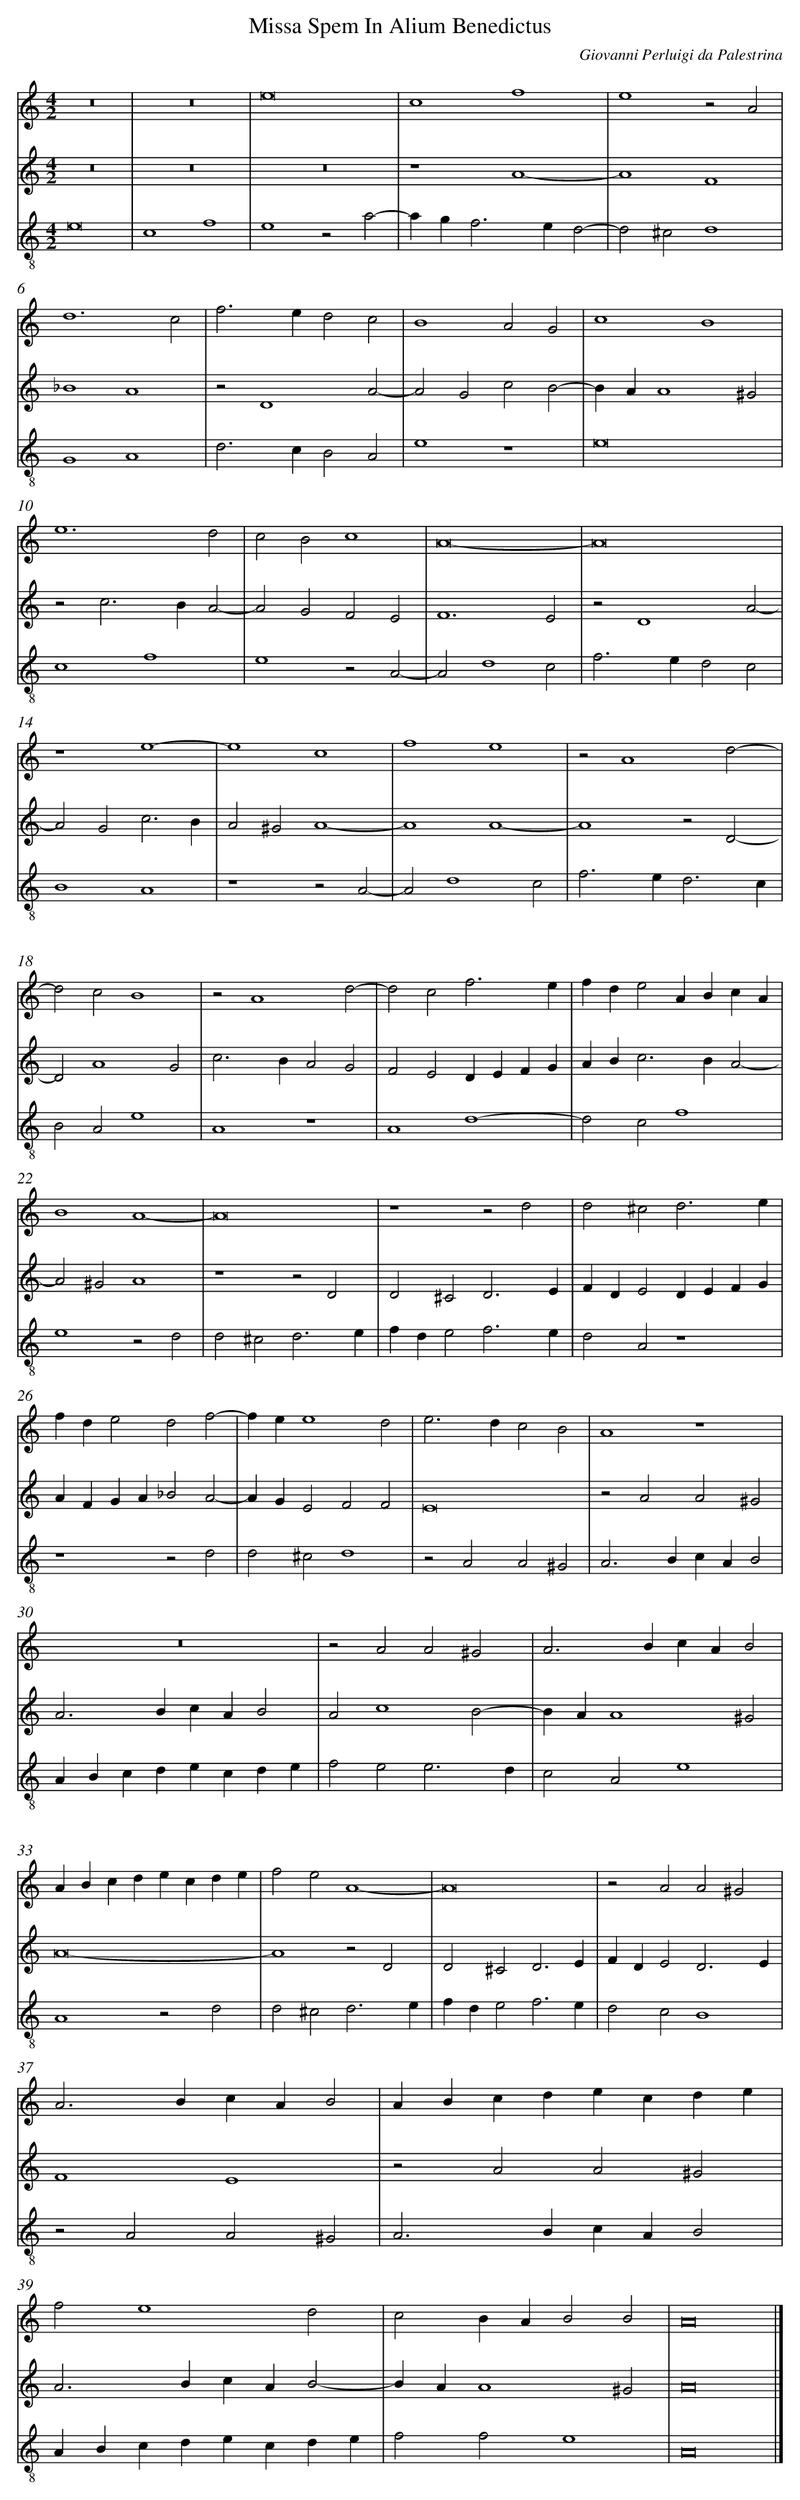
X:1
T: Missa Spem In Alium Benedictus
C: Giovanni Perluigi da Palestrina
L: 1/4
M: 4/2
V: 1 clef=treble
V: 2 clef=treble
V: 3 clef=treble-8
K: C
[V:1] z8 |
[V:2] z8 |
[V:3] e8 |
[V:1] z8 |
[V:2] z8 |
[V:3] c4f4 |
[V:1] e8 |
[V:2] z8 |
[V:3] e4z2a2- |
[V:1] c4f4 |
[V:2] z4A4- |
[V:3] ag2<f2ed2- |
[V:1] e4z2A2 |
[V:2] A4F4 |
[V:3] d2^c2d4 |
[V:1] d6c2 |
[V:2] _B4A4 |
[V:3] G4A4 |
[V:1] f2>e2d2c2 |
[V:2] z2D4A2- |
[V:3] d2>c2B2A2 |
[V:1] B4A2G2 |
[V:2] A2G2c2B2- |
[V:3] e4z4 |
[V:1] c4B4 |
[V:2] BAA4^G2 |
[V:3] e8 |
[V:1] e6d2 |
[V:2] z2c2>B2A2- |
[V:3] c4f4 |
[V:1] c2B2c4 |
[V:2] A2G2F2E2 |
[V:3] e4z2A2- |
[V:1] A8- |
[V:2] F6E2 |
[V:3] A2d4c2 |
[V:1] A8 |
[V:2] z2D4A2- |
[V:3] f2>e2d2c2 |
[V:1] z4e4- |
[V:2] A2G2c3B |
[V:3] B4A4 |
[V:1] e4c4 |
[V:2] A2^G2A4- |
[V:3] z4z2A2- |
[V:1] f4e4 |
[V:2] A4A4- |
[V:3] A2d4c2 |
[V:1] z2A4d2- |
[V:2] A4z2D2- |
[V:3] f2>e2d3c |
[V:1] d2c2B4 |
[V:2] D2A4G2 |
[V:3] B2A2e4 |
[V:1] z2A4d2- |
[V:2] c2>B2A2G2 |
[V:3] A4z4 |
[V:1] d2c2f3e |
[V:2] F2E2DEFG |
[V:3] A4d4- |
[V:1] fde2ABcA |
[V:2] AB2<c2BA2- |
[V:3] d2c2f4 |
[V:1] B4A4- |
[V:2] A2^G2A4 |
[V:3] e4z2d2 |
[V:1] A8 |
[V:2] z4z2D2 |
[V:3] d2^c2d3e |
[V:1] z4z2d2 |
[V:2] D2^C2D3E |
[V:3] fde2f3e |
[V:1] d2^c2d3e |
[V:2] FDE2DEFG |
[V:3] d2A2z4 |
[V:1] fde2d2f2- |
[V:2] AFGA_B2A2- |
[V:3] z4z2d2 |
[V:1] fee4d2 |
[V:2] AGE2F2F2 |
[V:3] d2^c2d4 |
[V:1] e2>d2c2B2 |
[V:2] E8 |
[V:3] z2A2A2^G2 |
[V:1] A4z4 |
[V:2] z2A2A2^G2 |
[V:3] A2>B2cAB2 |
[V:1] z8 |
[V:2] A2>B2cAB2 |
[V:3] ABcdecde |
[V:1] z2A2A2^G2 |
[V:2] A2c4B2- |
[V:3] f2e2e3d |
[V:1] A2>B2cAB2 |
[V:2] BAA4^G2 |
[V:3] c2A2e4 |
[V:1] ABcdecde |
[V:2] A8- |
[V:3] A4z2d2 |
[V:1] f2e2A4- |
[V:2] A4z2D2 |
[V:3] d2^c2d3e |
[V:1] A8 |
[V:2] D2^C2D3E |
[V:3] fde2f3e |
[V:1] z2A2A2^G2 |
[V:2] FDE2D3E |
[V:3] d2c2B4 |
[V:1] A2>B2cAB2 |
[V:2] F4E4 |
[V:3] z2A2A2^G2 |
[V:1] ABcdecde |
[V:2] z2A2A2^G2 |
[V:3] A2>B2cAB2 |
[V:1] f2e4d2 |
[V:2] A2>B2cAB2- |
[V:3] ABcdecde |
[V:1] c2BAB2B2 |
[V:2] BAA4^G2 |
[V:3] f2f2e4 |
[V:1] A8 |]
[V:2] A8 |]
[V:3] A8 |]
